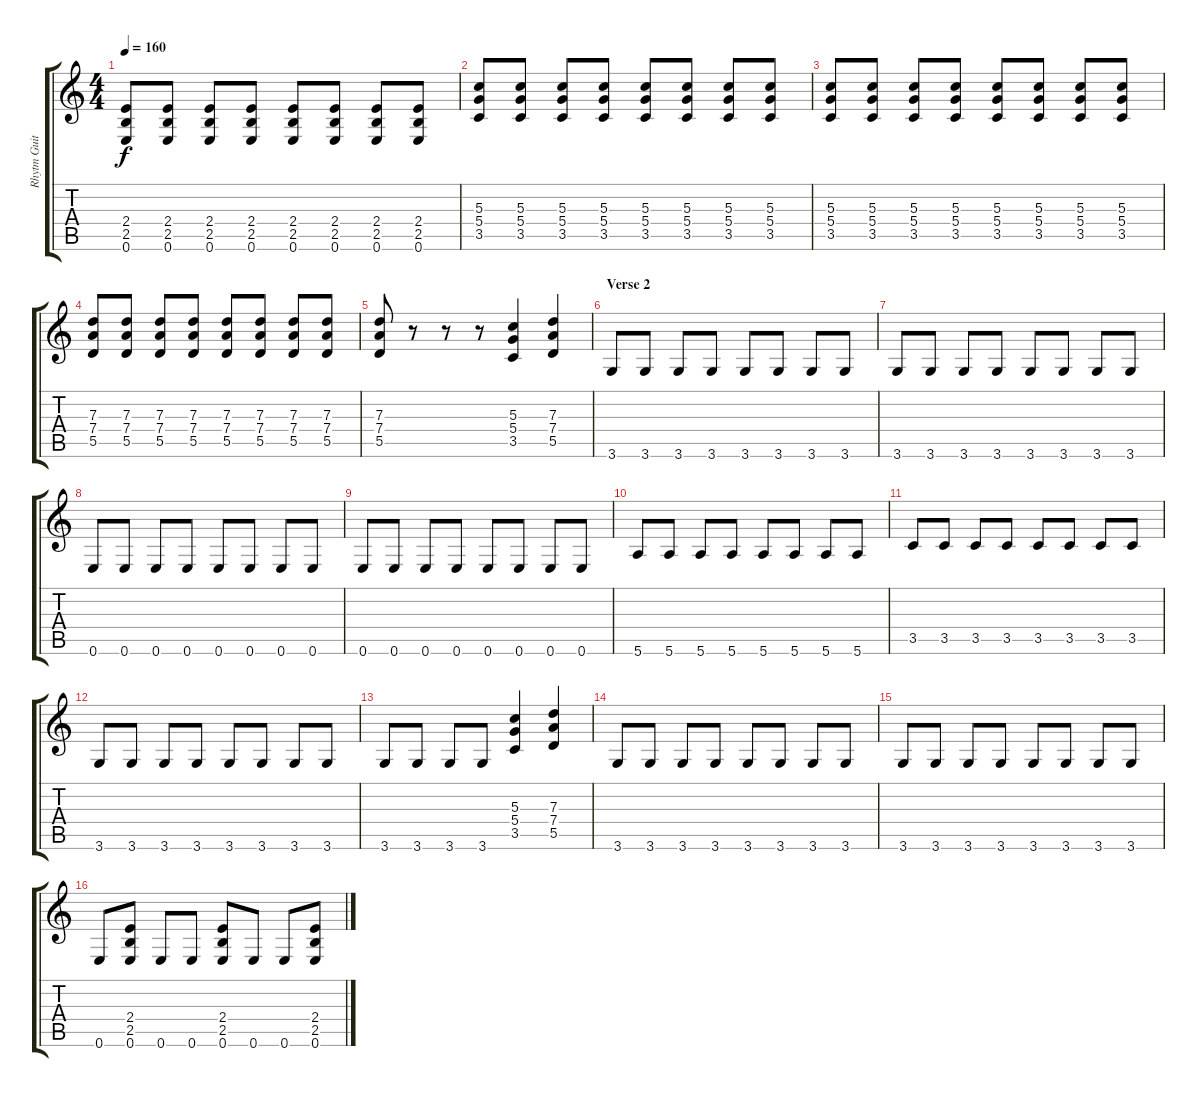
\track ("Rhytm Guitar" "Rhytm Guit") {instrument overdrivenguitar}
\staff {score tabs}
\tuning (E4 B3 G3 D3 A2 E2) {hide}
\ts (4 4)
\tempo 160
\clef g2
\ks c
(2.4 2.5 0.6).8{dy f} (2.4 2.5 0.6).8 (2.4 2.5 0.6).8 (2.4 2.5 0.6).8 (2.4 2.5 0.6).8 (2.4 2.5 0.6).8 (2.4 2.5 0.6).8 (2.4 2.5 0.6).8 |
(5.3 5.4 3.5).8 (5.3 5.4 3.5).8 (5.3 5.4 3.5).8 (5.3 5.4 3.5).8 (5.3 5.4 3.5).8 (5.3 5.4 3.5).8 (5.3 5.4 3.5).8 (5.3 5.4 3.5).8 |
(5.3 5.4 3.5).8 (5.3 5.4 3.5).8 (5.3 5.4 3.5).8 (5.3 5.4 3.5).8 (5.3 5.4 3.5).8 (5.3 5.4 3.5).8 (5.3 5.4 3.5).8 (5.3 5.4 3.5).8 |
(7.3 7.4 5.5).8 (7.3 7.4 5.5).8 (7.3 7.4 5.5).8 (7.3 7.4 5.5).8 (7.3 7.4 5.5).8 (7.3 7.4 5.5).8 (7.3 7.4 5.5).8 (7.3 7.4 5.5).8 |
(7.3 7.4 5.5).8 r.8 r.8 r.8 (5.3 5.4 3.5).4 (7.3 7.4 5.5).4 |
\section ("" "Verse 2")
3.6.8 3.6.8 3.6.8 3.6.8 3.6.8 3.6.8 3.6.8 3.6.8 |
3.6.8 3.6.8 3.6.8 3.6.8 3.6.8 3.6.8 3.6.8 3.6.8 |
0.6.8 0.6.8 0.6.8 0.6.8 0.6.8 0.6.8 0.6.8 0.6.8 |
0.6.8 0.6.8 0.6.8 0.6.8 0.6.8 0.6.8 0.6.8 0.6.8 |
5.6.8 5.6.8 5.6.8 5.6.8 5.6.8 5.6.8 5.6.8 5.6.8 |
3.5.8 3.5.8 3.5.8 3.5.8 3.5.8 3.5.8 3.5.8 3.5.8 |
3.6.8 3.6.8 3.6.8 3.6.8 3.6.8 3.6.8 3.6.8 3.6.8 |
3.6.8 3.6.8 3.6.8 3.6.8 (5.3 5.4 3.5).4 (7.3 7.4 5.5).4 |
3.6.8 3.6.8 3.6.8 3.6.8 3.6.8 3.6.8 3.6.8 3.6.8 |
3.6.8 3.6.8 3.6.8 3.6.8 3.6.8 3.6.8 3.6.8 3.6.8 |
0.6.8 (2.4 2.5 0.6).8 0.6.8 0.6.8 (2.4 2.5 0.6).8 0.6.8 0.6.8 (2.4 2.5 0.6).8
